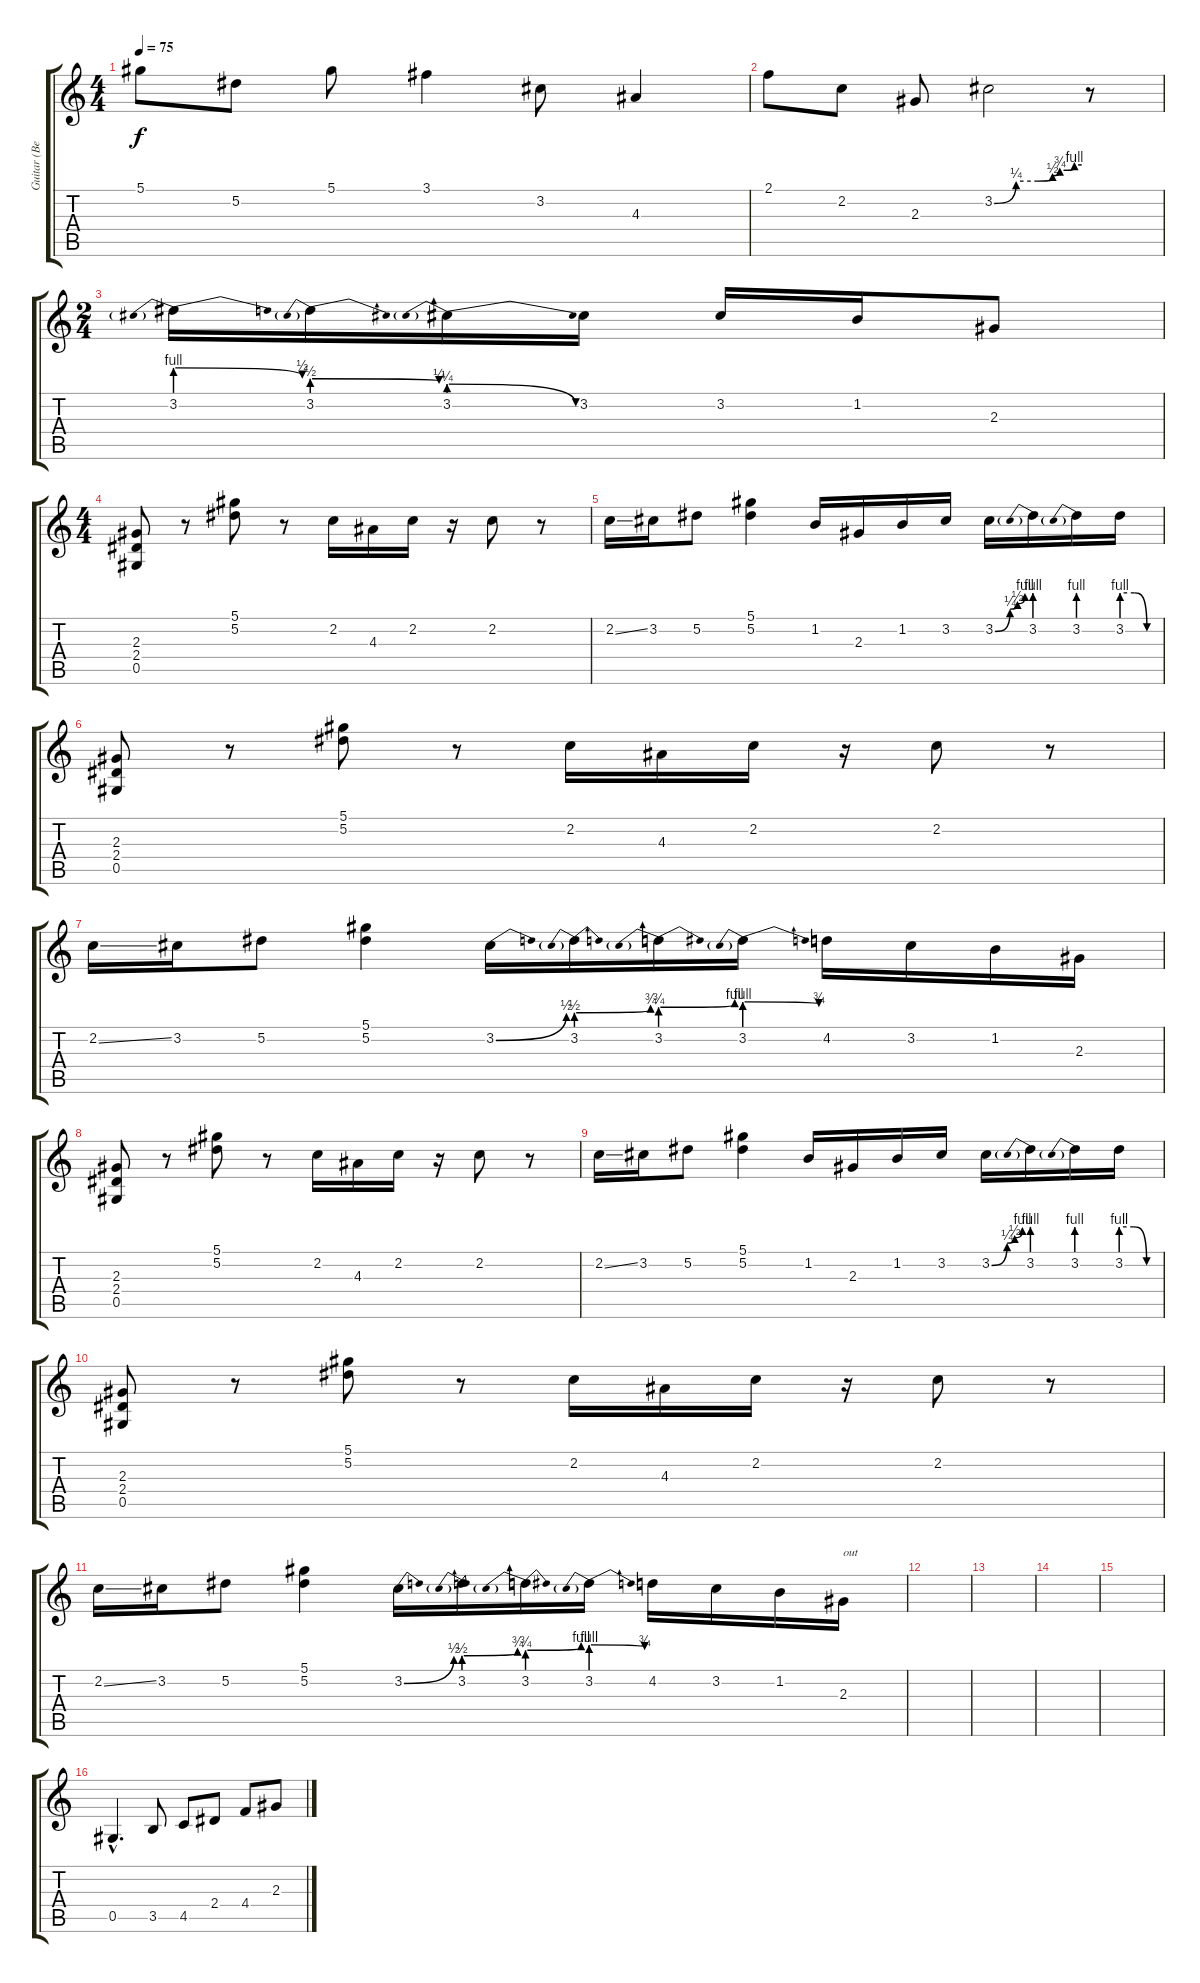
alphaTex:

\track ("Guitar (Bernard butler)" "Guitar (Be") {instrument overdrivenguitar}
\staff {score tabs}
\tuning (Eb4 Bb3 Gb3 Db3 Ab2 Eb2) {hide}
\ts (4 4)
\tempo 75
\clef g2
\ks c
5.1.8{dy f} 5.2.8 5.1.8 3.1.4 3.2.8 4.3.4 |
2.1.8 2.2.8 2.3.8 3.2{be (custom 0 0 15 1 30 1 40 2 45 3 50 3 55 4 60 4)}.2 r.8 |
\ts (2 4)
3.2{be (prebendrelease 0 4 60 2)}.16 3.2{be (prebendrelease 0 2 60 1)}.16 3.2{be (prebendrelease 0 1 60 0)}.16 3.2.16 3.2.16 1.2.16 2.3.8 |
\ts (4 4)
(2.3 2.4 0.5).8 r.8 (5.1 5.2).8 r.8 2.2.16 4.3.16 2.2.16 r.16 2.2.8 r.8 |
2.2{ss}.16 3.2.16 5.2.8 (5.1 5.2).4 1.2.16 2.3.16 1.2.16 3.2.16 3.2{be (custom 0 0 30 1 45 2 60 4)}.16 3.2{be (prebend 0 4 60 4)}.16 3.2{be (prebend 0 4 60 4)}.16 3.2{be (custom 0 4 20 4 40 0 60 0)}.16 |
(2.3 2.4 0.5).8 r.8 (5.1 5.2).8 r.8 2.2.16 4.3.16 2.2.16 r.16 2.2.8 r.8 |
2.2{ss}.16 3.2.16 5.2.8 (5.1 5.2).4 3.2{be (bend 0 0 60 2)}.16 3.2{be (prebendbend 0 2 60 3)}.16 3.2{be (prebendbend 0 3 60 4)}.16 3.2{be (prebendrelease 0 4 60 3)}.16 4.2.16 3.2.16 1.2.16 2.3.16 |
(2.3 2.4 0.5).8 r.8 (5.1 5.2).8 r.8 2.2.16 4.3.16 2.2.16 r.16 2.2.8 r.8 |
2.2{ss}.16 3.2.16 5.2.8 (5.1 5.2).4 1.2.16 2.3.16 1.2.16 3.2.16 3.2{be (custom 0 0 30 1 45 2 60 4)}.16 3.2{be (prebend 0 4 60 4)}.16 3.2{be (prebend 0 4 60 4)}.16 3.2{be (custom 0 4 20 4 40 0 60 0)}.16 |
(2.3 2.4 0.5).8 r.8 (5.1 5.2).8 r.8 2.2.16 4.3.16 2.2.16 r.16 2.2.8 r.8 |
2.2{ss}.16 3.2.16 5.2.8 (5.1 5.2).4 3.2{be (bend 0 0 60 2)}.16 3.2{be (prebendbend 0 2 60 3)}.16 3.2{be (prebendbend 0 3 60 4)}.16 3.2{be (prebendrelease 0 4 60 3)}.16 4.2.16 3.2.16 1.2.16 2.3.16{txt "out"} |
|
|
|
|
0.5{hac}.4{d} 3.5.8 4.5.8 2.4.8 4.4.8 2.3.8
